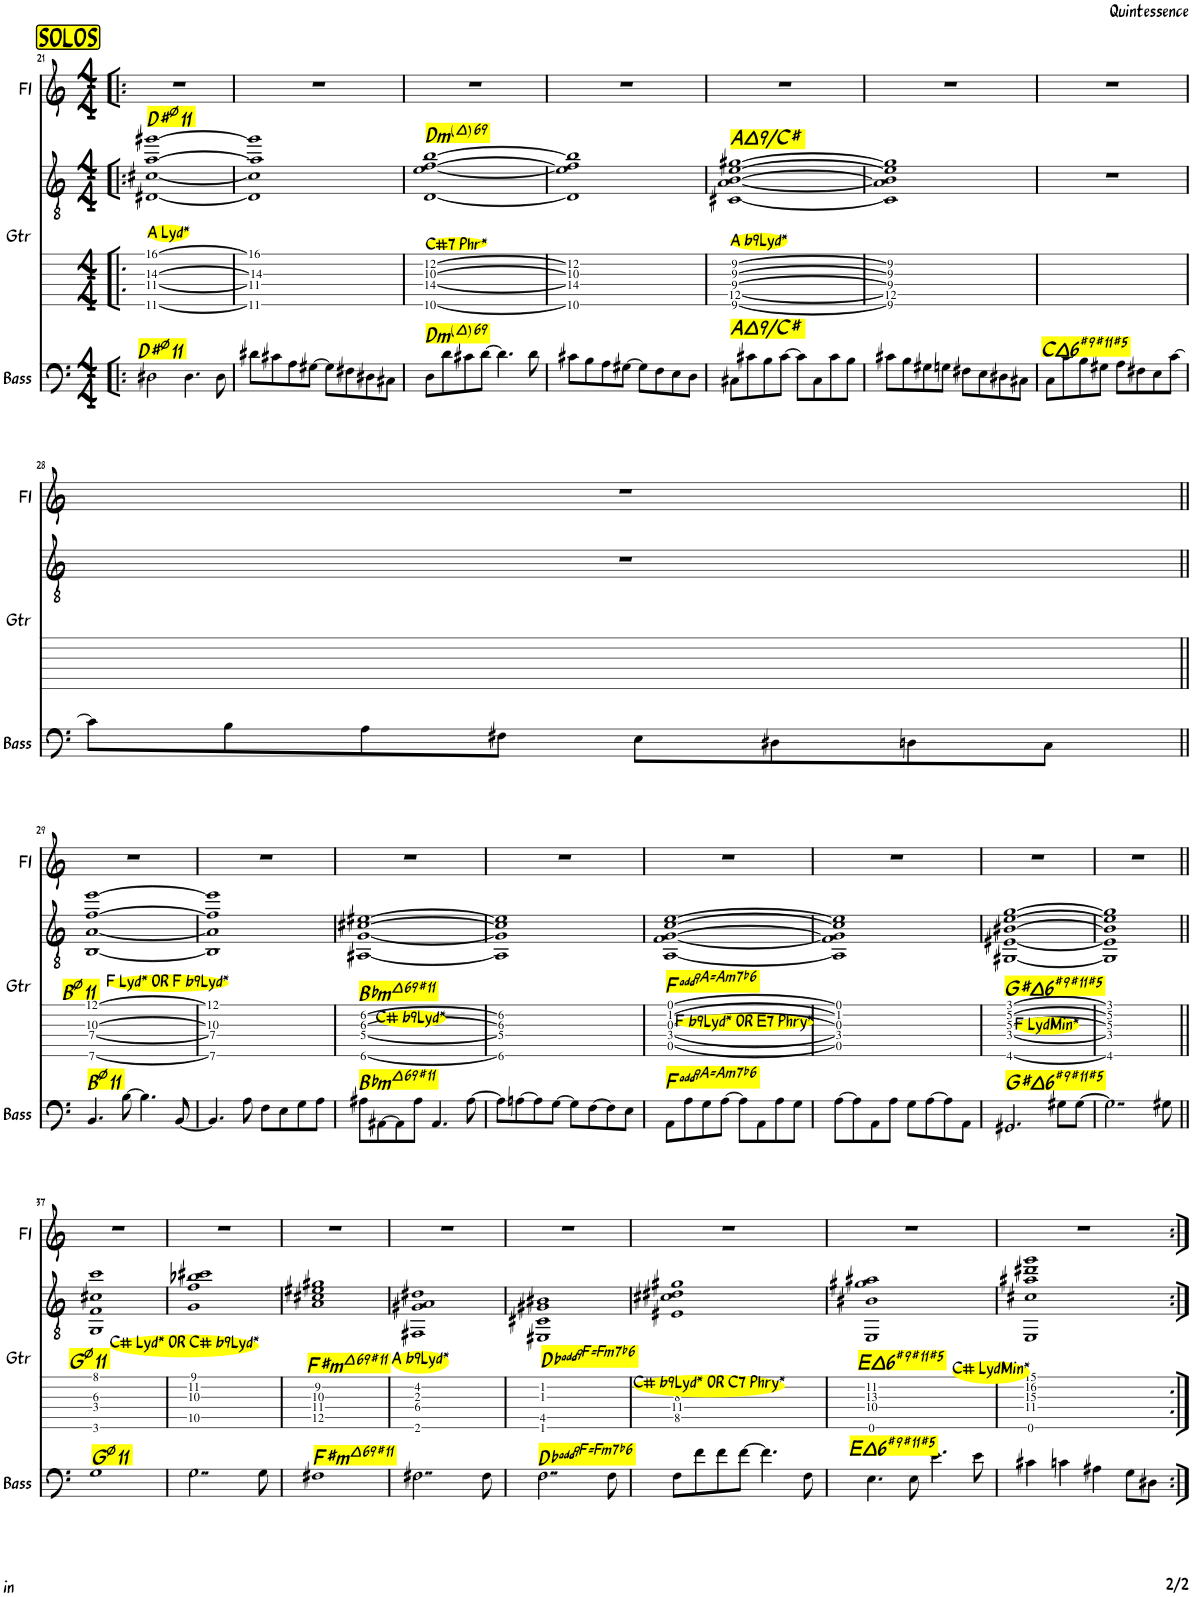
**kern	**harte	**kern	**kern	**harte	**kern
*part3	*part3	*part2	*part2	*part2	*part1
*staff4	*	*staff3	*staff2	*	*staff1
*I"Bass	*	*I"Gtr	*	*	*I"Flute
*I'Bass	*	*I'Gtr	*	*	*I'Fl
!!LO:PB:g=z
*clefF4	*	*	*clefGv2	*	*clefG2
*Trd7c12	*	*	*	*	*
*k[]	*	*k[]	*k[]	*	*k[]
*M4/4	*	*M4/4	*M4/4	*	*M4/4
!!LO:REH:place=s1:a:fs=18:t=SOLOS
=21!|:	=21!|:	=21!|:	=21!|:	=21!|:	=21!|:
!	!	!LO:TX:a:t=A Lyd*	!	!	!
2D#X\	D#:hdim7(9,11)	[1D# [1c# [1a [1gg#	[1D#X [1c#X [1a [1gg#X	D#:hdim7(9,11)	1r
4.D#\	.	.	.	.	.
8D#\	.	.	.	.	.
=22	=22	=22	=22	=22	=22
8d#X\L	.	1D#] 1c#] 1a] 1gg#]	1D#] 1c#] 1a] 1gg#]	.	1r
8c#X\	.	.	.	.	.
8A\	.	.	.	.	.
[8G#X\J	.	.	.	.	.
8G#\L]	.	.	.	.	.
8F#X\	.	.	.	.	.
8D#X\	.	.	.	.	.
8C#X\J	.	.	.	.	.
=23	=23	=23	=23	=23	=23
!	!LO:H:kt=mt7	!LO:TX:a:t=C#7 Phr*	!	!LO:H:kt=mt7	!
8D\L	D:minmaj7(6,9)	[1D-X [1e [1f-X [1b	[1D [1e [1f [1b	D:minmaj7(6,9)	1r
8d\	.	.	.	.	.
8c#X\	.	.	.	.	.
[8d\J	.	.	.	.	.
4.d\]	.	.	.	.	.
8d\	.	.	.	.	.
=24	=24	=24	=24	=24	=24
8c#X\L	.	1D] 1e] 1f] 1b]	1D] 1e] 1f] 1b]	.	1r
8B\	.	.	.	.	.
8A\	.	.	.	.	.
[8G#X\J	.	.	.	.	.
8G#\L]	.	.	.	.	.
8F\	.	.	.	.	.
8E\	.	.	.	.	.
8D\J	.	.	.	.	.
=25	=25	=25	=25	=25	=25
!	!LO:H:kt=9	!LO:TX:a:t=A b9Lyd*	!	!LO:H:kt=9	!
8C#X\L	A:maj9/3	[1C# [1A [1B [1e [1g#	[1C#X [1A [1B [1e [1g#X	A:maj9/3	1r
8c#X\	.	.	.	.	.
8B\	.	.	.	.	.
[8c#\J	.	.	.	.	.
8c#\L]	.	.	.	.	.
8C#\	.	.	.	.	.
8c#\	.	.	.	.	.
8B\J	.	.	.	.	.
=26	=26	=26	=26	=26	=26
8c#X\L	.	1C#] 1A] 1B] 1e] 1g#]	1C#] 1A] 1B] 1e] 1g#]	.	1r
8B\	.	.	.	.	.
8G#X\	.	.	.	.	.
8Gn\J	.	.	.	.	.
8F#X\L	.	.	.	.	.
8E\	.	.	.	.	.
8D#X\	.	.	.	.	.
8C#X\J	.	.	.	.	.
=27	=27	=27	=27	=27	=27
!	!LO:H:kt=6	!	!	!	!
8C\L	C:(3,#5,6,#9,#11)	1r	1r	.	1r
8c\	.	.	.	.	.
8B\	.	.	.	.	.
8G#X\J	.	.	.	.	.
8A\L	.	.	.	.	.
8F#X\	.	.	.	.	.
8E\	.	.	.	.	.
[8c\J	.	.	.	.	.
!!LO:LB:g=z
=28	=28	=28	=28	=28	=28
8c\L]	.	1r	1r	.	1r
8B\	.	.	.	.	.
8A\	.	.	.	.	.
8F#X\J	.	.	.	.	.
8E\L	.	.	.	.	.
8D#X\	.	.	.	.	.
8Dn\	.	.	.	.	.
8C\J	.	.	.	.	.
!!LO:LB:g=z
=29||	=29||	=29||	=29||	=29||	=29||
!	!	!LO:TX:a:t=F Lyd* OR F b9Lyd*	!	!	!
4.BB/	B:hdim7(9,11)	[1BB [1A [1f-X [1ee	[1BB [1A [1f [1ee	B:hdim7(9,11)	1r
[8B\	.	.	.	.	.
4.B\]	.	.	.	.	.
[8BB/	.	.	.	.	.
=30	=30	=30	=30	=30	=30
4.BB/]	.	1BB] 1A] 1f] 1ee]	1BB] 1A] 1f] 1ee]	.	1r
8A\	.	.	.	.	.
8F\L	.	.	.	.	.
8E\	.	.	.	.	.
8G\	.	.	.	.	.
8A\J	.	.	.	.	.
=31	=31	=31	=31	=31	=31
!	!LO:H:kt=mt7	!LO:TX:a:t=C# b9Lyd*	!	!LO:H:kt=mt7	!
8A#X\L	Bb:minmaj7(9,#11)	[1AA#X [1G#X [1c# [1e#X	[1AA#X [1G [1c#X [1e#X	Bb:minmaj7(9,#11)	1r
[8AA#X\	.	.	.	.	.
8AA#\]	.	.	.	.	.
8A#\J	.	.	.	.	.
4.AA#/	.	.	.	.	.
[8A#\	.	.	.	.	.
=32	=32	=32	=32	=32	=32
8A#\L]	.	1AA#] 1G] 1c#] 1e#]	1AA#] 1G] 1c#] 1e#]	.	1r
[8An\	.	.	.	.	.
8A\]	.	.	.	.	.
[8G\J	.	.	.	.	.
8G\L]	.	.	.	.	.
[8F\	.	.	.	.	.
8F\]	.	.	.	.	.
8E\J	.	.	.	.	.
=33	=33	=33	=33	=33	=33
!	!	!LO:TX:a:t=F b9Lyd* OR E7 Phry*	!	!	!
8AA\L	F:maj(b6,9)	[1AA [1F-X [1G-X [1c-X [1e	[1AA [1F [1G [1c [1e	F:maj(b6,9)	1r
8A\	.	.	.	.	.
8G\	.	.	.	.	.
[8A\J	.	.	.	.	.
8A\L]	.	.	.	.	.
8AA\	.	.	.	.	.
8A\	.	.	.	.	.
8G\J	.	.	.	.	.
=34	=34	=34	=34	=34	=34
[8A\L	.	1AA] 1F] 1G] 1c] 1e]	1AA] 1F] 1G] 1c] 1e]	.	1r
8A\]	.	.	.	.	.
8AA\	.	.	.	.	.
8A\J	.	.	.	.	.
8G\L	.	.	.	.	.
[8A\	.	.	.	.	.
8A\]	.	.	.	.	.
8AA\J	.	.	.	.	.
=35	=35	=35	=35	=35	=35
!	!LO:H:kt=6	!LO:TX:a:t=F LydMin*	!	!LO:H:kt=6	!
2.GG#X/	G#:(3,#5,6,#9,#11)	[1GG# [1E#X [1B#X [1e#X [1g#X	[1GG#X [1E#X [1B#X [1e [1g	G#:(3,#5,6,#9,#11)	1r
8G#X\L	.	.	.	.	.
[8G#\J	.	.	.	.	.
=36	=36	=36	=36	=36	=36
2..G#\]	.	1GG#] 1E#] 1B#] 1e] 1g]	1GG#] 1E#] 1B#] 1e] 1g]	.	1r
8G#X\	.	.	.	.	.
!!LO:LB:g=z
=37||	=37||	=37||	=37||	=37||	=37||
!	!	!LO:TX:a:t=C# Lyd* OR C# b9Lyd*	!	!	!
1G	G:hdim7(9,11)	1GG-X 1F-X 1c# 1cc-X	1GG 1F 1c#X 1cc	G:hdim7(9,11)	1r
=38	=38	=38	=38	=38	=38
2..G\	.	1G-X 1f-X 1b-X 1cc#	1G 1f 1b-X 1cc#X	.	1r
8G\	.	.	.	.	.
=39	=39	=39	=39	=39	=39
!	!	!LO:TX:a:t=A b9Lyd*	!	!	!
!	!LO:H:kt=mt7	!	!	!LO:H:kt=mt7	!
1F#X	F#:minmaj7(9,#11)	1A 1c# 1e#X 1g#	1A 1c#X 1e#X 1g#X	F#:minmaj7(9,#11)	1r
=40	=40	=40	=40	=40	=40
2..F#X\	.	1FF# 1G# 1A 1d#	1FF#X 1G#X 1A 1d#X	.	1r
8F#\	.	.	.	.	.
=41	=41	=41	=41	=41	=41
!	!	!LO:TX:a:t=C# b9Lyd* OR C7 Phry*	!	!	!
2..F\	Db:maj(b6,9)	1EE#X 1C# 1G# 1B#X	1EE#X 1C#X 1G#X 1B#X	Db:maj(b6,9)	1r
8F\	.	.	.	.	.
=42	=42	=42	=42	=42	=42
8F\L	.	1E#X 1c# 1d# 1g#	1E#X 1c#X 1d#X 1g#X	.	1r
8f\	.	.	.	.	.
8f\	.	.	.	.	.
[8f\J	.	.	.	.	.
4.f\]	.	.	.	.	.
8F\	.	.	.	.	.
=43	=43	=43	=43	=43	=43
!	!	!LO:TX:a:t=C# LydMin*	!	!	!
!	!LO:H:kt=6	!	!	!LO:H:kt=6	!
4.E\	E:(3,#5,6,#9,#11)	1EE 1B#X 1g# 1a#X	1EE 1B#X 1g#X 1a#X	E:(3,#5,6,#9,#11)	1r
8E\	.	.	.	.	.
4.e\	.	.	.	.	.
8e\	.	.	.	.	.
=44	=44	=44	=44	=44	=44
4c#X\	.	1EE 1c# 1a#X 1dd# 1gg#X	1EE 1c#X 1a#X 1dd#X 1gg	.	1r
4cn\	.	.	.	.	.
4A#X\	.	.	.	.	.
8G\L	.	.	.	.	.
8D#X\J	.	.	.	.	.
=:|!	=:|!	=:|!	=:|!	=:|!	=:|!
*-	*-	*-	*-	*-	*-
